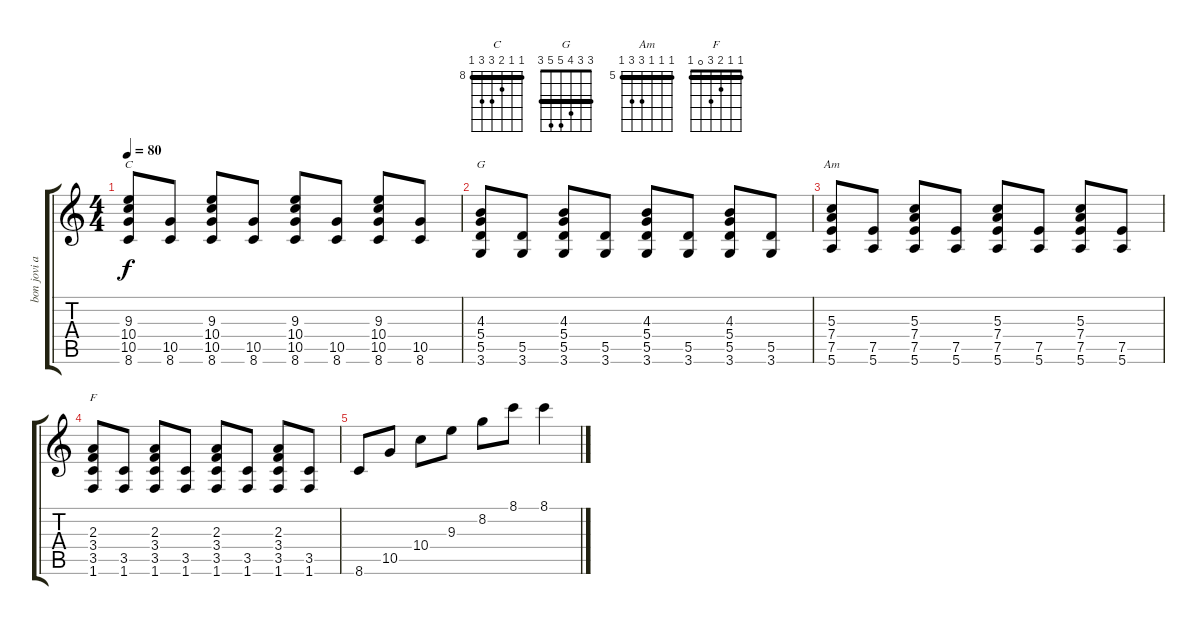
\track ("bon jovi acustic" "bon jovi a") {instrument acousticguitarnylon}
\staff {score tabs}
\tuning (E4 B3 G3 D3 A2 E2) {hide}
\chord ("C" 8 8 9 10 10 8) {firstfret 8 barre 8}
\chord ("G" 3 3 4 5 5 3) {barre 3}
\chord ("Am" 5 5 5 7 7 5) {firstfret 5 barre 5}
\chord ("F" 1 1 2 3 0 1) {barre 1}
\ts (4 4)
\tempo 80
\clef g2
\ks c
(9.3 10.4 10.5 8.6).8{ch "C" dy f} (10.5 8.6).8 (9.3 10.4 10.5 8.6).8 (10.5 8.6).8 (9.3 10.4 10.5 8.6).8 (10.5 8.6).8 (9.3 10.4 10.5 8.6).8 (10.5 8.6).8 |
(4.3 5.4 5.5 3.6).8{ch "G"} (5.5 3.6).8 (4.3 5.4 5.5 3.6).8 (5.5 3.6).8 (4.3 5.4 5.5 3.6).8 (5.5 3.6).8 (4.3 5.4 5.5 3.6).8 (5.5 3.6).8 |
(5.3 7.4 7.5 5.6).8{ch "Am"} (7.5 5.6).8 (5.3 7.4 7.5 5.6).8 (7.5 5.6).8 (5.3 7.4 7.5 5.6).8 (7.5 5.6).8 (5.3 7.4 7.5 5.6).8 (7.5 5.6).8 |
(2.3 3.4 3.5 1.6).8{ch "F"} (3.5 1.6).8 (2.3 3.4 3.5 1.6).8 (3.5 1.6).8 (2.3 3.4 3.5 1.6).8 (3.5 1.6).8 (2.3 3.4 3.5 1.6).8 (3.5 1.6).8 |
8.6.8 10.5.8 10.4.8 9.3.8 8.2.8 8.1.8 8.1.4
